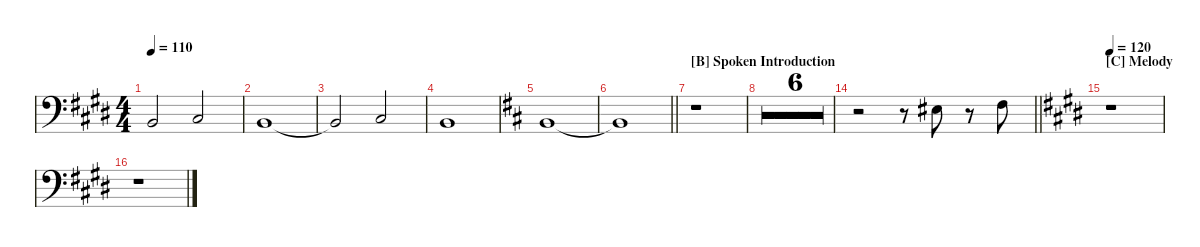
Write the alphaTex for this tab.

\defaultSystemsLayout 4
\hideDynamics
\bracketExtendMode nobrackets
\singleTrackTrackNamePolicy hidden
\multiTrackTrackNamePolicy hidden
\firstSystemTrackNameMode fullname
\firstSystemTrackNameOrientation horizontal
\otherSystemsTrackNameOrientation horizontal
\track ("Baritone Choir" "Choir") {multiBarRest instrument choiraahs}
\staff {score}
\tuning (E4 B3 G3 D3 A2 E2)
\ts (4 4)
\tempo 110
\clef f4
\ks e
2.5{t acc forcenatural}.2{dy mf} 4.5{acc #}.2 |
2.5{acc forcenatural}.1 |
2.5{t acc forcenatural}.2 4.5{acc #}.2 |
2.5{acc forcenatural}.1 |
\ks bminor
2.5{acc forcenatural}.1 |
\barLineRight lightlight
2.5{t acc forcenatural}.1 |
\section ("B" "Spoken Introduction")
r.1 |
r.1 |
r.1 |
r.1 |
r.1 |
r.1 |
r.1 |
\barLineRight lightlight
r.2 r.8 3.4{acc #}.8 r.8 4.4{acc #}.8 |
\section ("C" "Melody")
\tempo 120
\ks e
r.1 |
r.1
